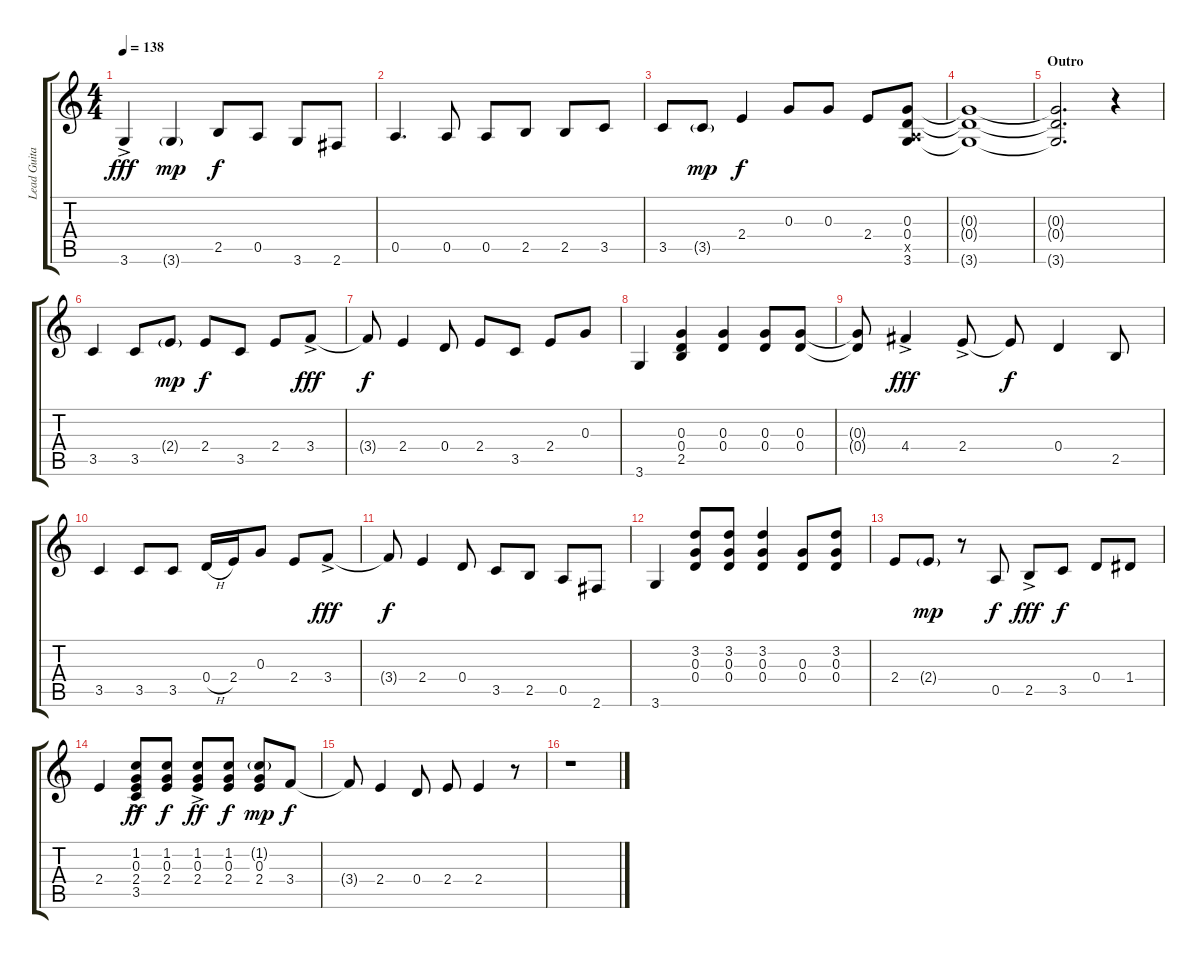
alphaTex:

\track ("Lead Guitar 2 (Joe Walsh)" "Lead Guita") {instrument electricguitarclean}
\staff {score tabs}
\tuning (E4 B3 G3 D3 A2 E2) {hide}
\ts (4 4)
\tempo 138
\clef g2
\ks c
3.6{ac}.4{dy fff} 3.6{g}.4{dy mp} 2.5.8{dy f} 0.5.8 3.6.8 2.6.8 |
0.5.4{d} 0.5.8 0.5.8 2.5.8 2.5.8 3.5.8 |
3.5.8 3.5{g}.8{dy mp} 2.4.4{dy f} 0.3.8 0.3.8 2.4.8 (0.3 0.4 0.5{x} 3.6).8 |
(0.3{t} 0.4{t} 3.6{t}).1 |
\section ("" "Outro")
(0.3{t} 0.4{t} 3.6{t}).2{d} r.4 |
3.5.4 3.5.8 2.4{g}.8{dy mp} 2.4.8{dy f} 3.5.8 2.4.8 3.4{ac}.8{dy fff} |
3.4{t}.8{dy f} 2.4.4 0.4.8 2.4.8 3.5.8 2.4.8 0.3.8 |
3.6.4 (0.3 0.4 2.5).4 (0.3 0.4).4 (0.3 0.4).8 (0.3 0.4).8 |
(0.3{t} 0.4{t}).8 4.4{ac}.4{dy fff} 2.4{ac}.8 2.4{t}.8{dy f} 0.4.4 2.5.8 |
3.5.4 3.5.8 3.5.8 0.4{h}.16 2.4.16 0.3.8 2.4.8 3.4{ac}.8{dy fff} |
3.4{t}.8{dy f} 2.4.4 0.4.8 3.5.8 2.5.8 0.5.8 2.6.8 |
3.6.4 (3.2 0.3 0.4).8 (3.2 0.3 0.4).8 (3.2 0.3 0.4).4 (0.3 0.4).8 (3.2 0.3 0.4).8 |
2.4.8 2.4{g}.8{dy mp} r.8 0.5.8{dy f} 2.5{ac}.8{dy fff} 3.5.8{dy f} 0.4.8 1.4.8 |
2.4.4 (1.2{ac} 0.3{ac} 2.4{ac} 3.5{ac}).8{dy ff} (1.2 0.3 2.4).8{dy f} (1.2 0.3 2.4{ac}).8{dy ff} (1.2 0.3 2.4).8{dy f} (1.2{g} 0.3 2.4).8{dy mp} 3.4.8{dy f} |
3.4{t}.8 2.4.4 0.4.8 2.4.8 2.4.4 r.8 |
r.1
